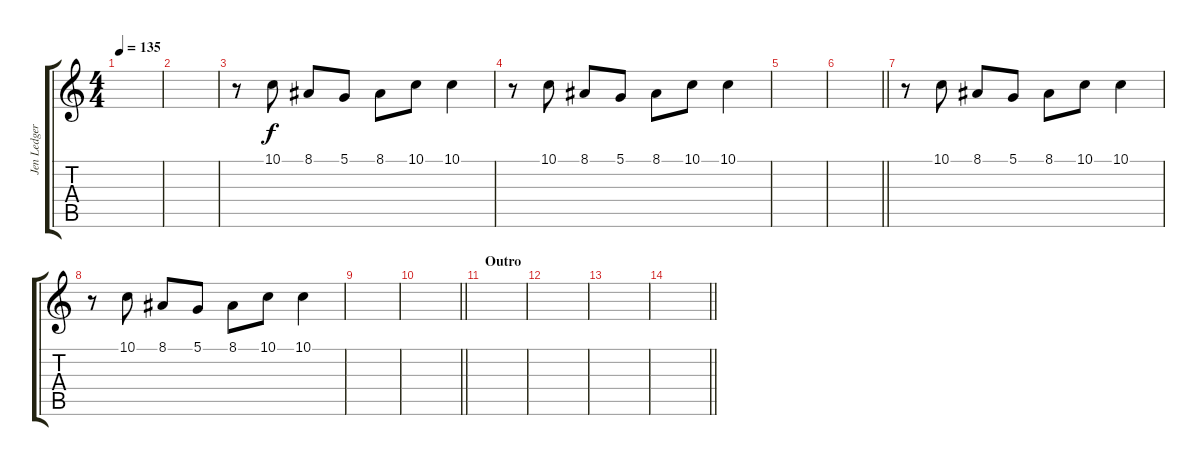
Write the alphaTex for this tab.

\track ("Jen Ledger (Backing Vocals)" "Jen Ledger") {instrument sopranosax}
\staff {score tabs}
\tuning (D4 A3 F3 C3 G2 C2) {hide}
\ts (4 4)
\tempo 135
\clef g2
\ks c
|
|
r.8 10.1.8 8.1.8 5.1.8 8.1.8 10.1.8 10.1.4 |
r.8 10.1.8 8.1.8 5.1.8 8.1.8 10.1.8 10.1.4 |
|
\barLineRight lightlight
|
r.8 10.1.8 8.1.8 5.1.8 8.1.8 10.1.8 10.1.4 |
r.8 10.1.8 8.1.8 5.1.8 8.1.8 10.1.8 10.1.4 |
|
\barLineRight lightlight
|
\section ("" "Outro")
|
|
|
\barLineRight lightlight
